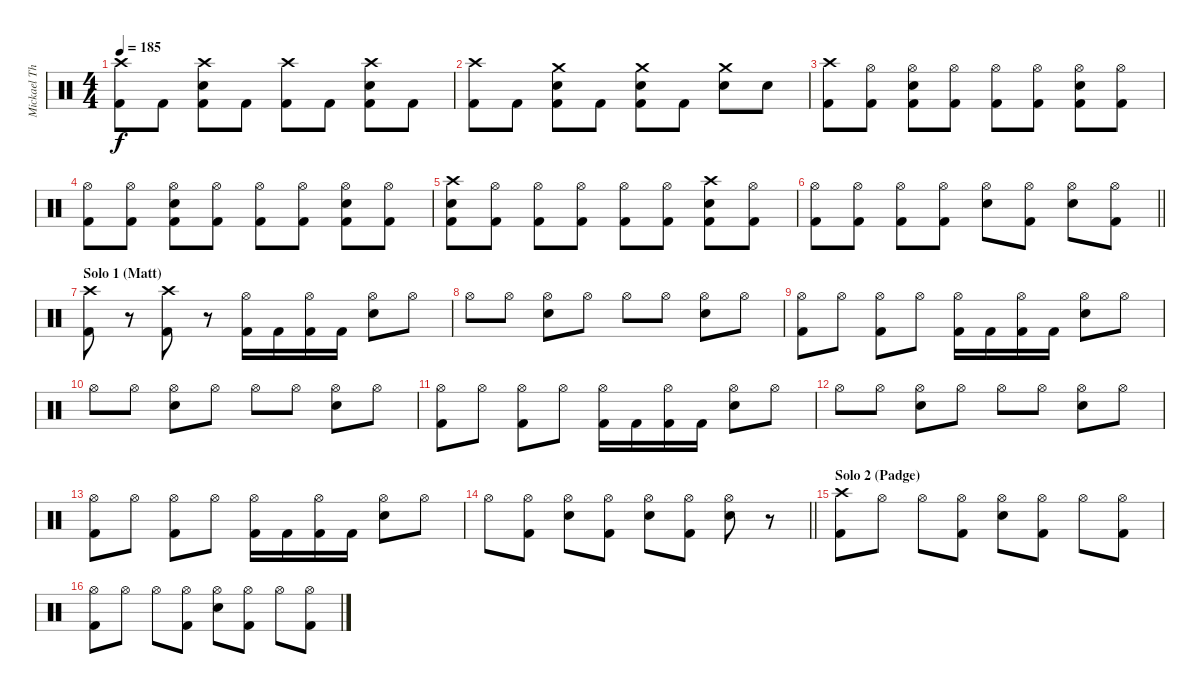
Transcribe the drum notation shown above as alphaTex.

\track ("Mickael Thomas (Moose)" "Mickael Th") {instrument percussion}
\staff {score}
\articulation defaults
\ts (4 4)
\tempo 185
\clef neutral
\ks c
("Crash high (hit)" "Kick (hit) 2").8{dy f} "Kick (hit) 2".8 ("Crash high (hit)" "Electric Snare (hit)" "Kick (hit) 2").8 "Kick (hit) 2".8 ("Crash high (hit)" "Kick (hit) 2").8 "Kick (hit) 2".8 ("Crash high (hit)" "Electric Snare (hit)" "Kick (hit) 2").8 "Kick (hit) 2".8 |
("Crash high (hit)" "Kick (hit) 2").8 "Kick (hit) 2".8 ("Crash medium (hit)" "Electric Snare (hit)" "Kick (hit) 2").8 "Kick (hit) 2".8 ("Crash medium (hit)" "Electric Snare (hit)" "Kick (hit) 2").8 "Kick (hit) 2".8 ("Crash medium (hit)" "Electric Snare (hit)").8 "Electric Snare (hit)".8 |
("Crash high (hit)" "Kick (hit) 2").8 ("Hi-Hat (open)" "Kick (hit) 2").8 ("Hi-Hat (open)" "Electric Snare (hit)" "Kick (hit) 2").8 ("Hi-Hat (open)" "Kick (hit) 2").8 ("Hi-Hat (open)" "Kick (hit) 2").8 ("Hi-Hat (open)" "Kick (hit) 2").8 ("Hi-Hat (open)" "Electric Snare (hit)" "Kick (hit) 2").8 ("Hi-Hat (open)" "Kick (hit) 2").8 |
("Hi-Hat (open)" "Kick (hit) 2").8 ("Hi-Hat (open)" "Kick (hit) 2").8 ("Hi-Hat (open)" "Electric Snare (hit)" "Kick (hit) 2").8 ("Hi-Hat (open)" "Kick (hit) 2").8 ("Hi-Hat (open)" "Kick (hit) 2").8 ("Hi-Hat (open)" "Kick (hit) 2").8 ("Hi-Hat (open)" "Electric Snare (hit)" "Kick (hit) 2").8 ("Hi-Hat (open)" "Kick (hit) 2").8 |
("Crash high (hit)" "Electric Snare (hit)" "Kick (hit) 2").8 ("Hi-Hat (open)" "Kick (hit) 2").8 ("Hi-Hat (open)" "Kick (hit) 2").8 ("Hi-Hat (open)" "Kick (hit) 2").8 ("Hi-Hat (open)" "Kick (hit) 2").8 ("Hi-Hat (open)" "Kick (hit) 2").8 ("Crash high (hit)" "Electric Snare (hit)" "Kick (hit) 2").8 ("Hi-Hat (open)" "Kick (hit) 2").8 |
\barLineRight lightlight
("Hi-Hat (open)" "Kick (hit) 2").8 ("Hi-Hat (open)" "Kick (hit) 2").8 ("Hi-Hat (open)" "Kick (hit) 2").8 ("Hi-Hat (open)" "Kick (hit) 2").8 ("Hi-Hat (open)" "Electric Snare (hit)").8 ("Hi-Hat (open)" "Kick (hit) 2").8 ("Hi-Hat (open)" "Electric Snare (hit)").8 ("Hi-Hat (open)" "Kick (hit) 2").8 |
\section ("" "Solo 1 (Matt)")
("Crash high (hit)" "Kick (hit) 2").8 r.8 ("Crash high (hit)" "Kick (hit) 2").8 r.8 ("Hi-Hat (open)" "Kick (hit) 2").16 "Kick (hit) 2".16 ("Hi-Hat (open)" "Kick (hit) 2").16 "Kick (hit) 2".16 ("Hi-Hat (open)" "Electric Snare (hit)").8 "Hi-Hat (open)".8 |
"Hi-Hat (open)".8 "Hi-Hat (open)".8 ("Hi-Hat (open)" "Electric Snare (hit)").8 "Hi-Hat (open)".8 "Hi-Hat (open)".8 "Hi-Hat (open)".8 ("Hi-Hat (open)" "Electric Snare (hit)").8 "Hi-Hat (open)".8 |
("Hi-Hat (open)" "Kick (hit) 2").8 "Hi-Hat (open)".8 ("Hi-Hat (open)" "Kick (hit) 2").8 "Hi-Hat (open)".8 ("Hi-Hat (open)" "Kick (hit) 2").16 "Kick (hit) 2".16 ("Hi-Hat (open)" "Kick (hit) 2").16 "Kick (hit) 2".16 ("Hi-Hat (open)" "Electric Snare (hit)").8 "Hi-Hat (open)".8 |
"Hi-Hat (open)".8 "Hi-Hat (open)".8 ("Hi-Hat (open)" "Electric Snare (hit)").8 "Hi-Hat (open)".8 "Hi-Hat (open)".8 "Hi-Hat (open)".8 ("Hi-Hat (open)" "Electric Snare (hit)").8 "Hi-Hat (open)".8 |
("Hi-Hat (open)" "Kick (hit) 2").8 "Hi-Hat (open)".8 ("Hi-Hat (open)" "Kick (hit) 2").8 "Hi-Hat (open)".8 ("Hi-Hat (open)" "Kick (hit) 2").16 "Kick (hit) 2".16 ("Hi-Hat (open)" "Kick (hit) 2").16 "Kick (hit) 2".16 ("Hi-Hat (open)" "Electric Snare (hit)").8 "Hi-Hat (open)".8 |
"Hi-Hat (open)".8 "Hi-Hat (open)".8 ("Hi-Hat (open)" "Electric Snare (hit)").8 "Hi-Hat (open)".8 "Hi-Hat (open)".8 "Hi-Hat (open)".8 ("Hi-Hat (open)" "Electric Snare (hit)").8 "Hi-Hat (open)".8 |
("Hi-Hat (open)" "Kick (hit) 2").8 "Hi-Hat (open)".8 ("Hi-Hat (open)" "Kick (hit) 2").8 "Hi-Hat (open)".8 ("Hi-Hat (open)" "Kick (hit) 2").16 "Kick (hit) 2".16 ("Hi-Hat (open)" "Kick (hit) 2").16 "Kick (hit) 2".16 ("Hi-Hat (open)" "Electric Snare (hit)").8 "Hi-Hat (open)".8 |
\barLineRight lightlight "Hi-Hat (open)".8
("Hi-Hat (open)" "Kick (hit) 2").8 ("Hi-Hat (open)" "Electric Snare (hit)").8 ("Hi-Hat (open)" "Kick (hit) 2").8 ("Hi-Hat (open)" "Electric Snare (hit)").8 ("Hi-Hat (open)" "Kick (hit) 2").8 ("Hi-Hat (open)" "Electric Snare (hit)").8 r.8 |
\section ("" "Solo 2 (Padge)")
("Crash high (hit)" "Kick (hit) 2").8 "Hi-Hat (open)".8 "Hi-Hat (open)".8 ("Hi-Hat (open)" "Kick (hit) 2").8 ("Hi-Hat (open)" "Electric Snare (hit)").8 ("Hi-Hat (open)" "Kick (hit) 2").8 "Hi-Hat (open)".8 ("Hi-Hat (open)" "Kick (hit) 2").8 |
("Hi-Hat (open)" "Kick (hit) 2").8 "Hi-Hat (open)".8 "Hi-Hat (open)".8 ("Hi-Hat (open)" "Kick (hit) 2").8 ("Hi-Hat (open)" "Electric Snare (hit)").8 ("Hi-Hat (open)" "Kick (hit) 2").8 "Hi-Hat (open)".8 ("Hi-Hat (open)" "Kick (hit) 2").8
